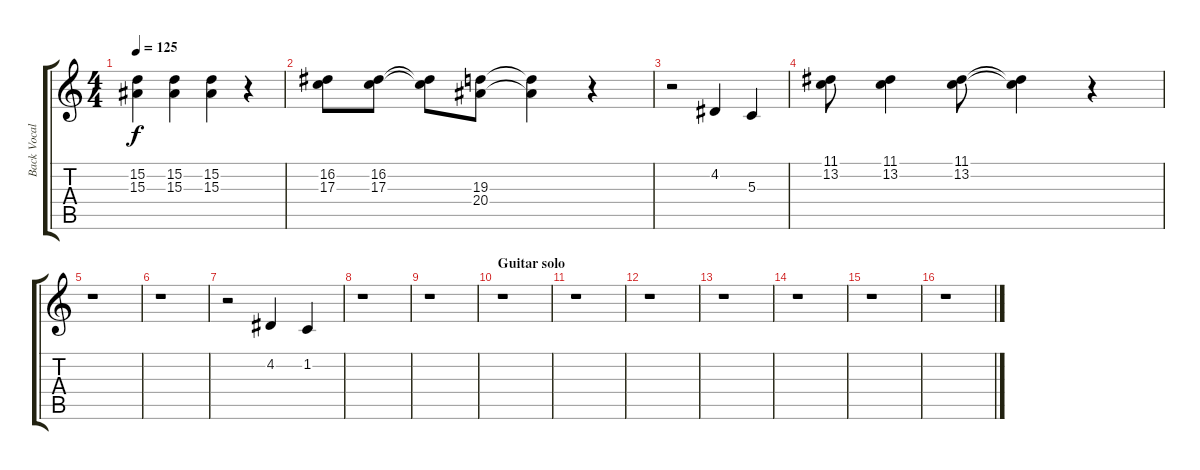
\track ("Back Vocals" "Back Vocal") {instrument baritonesax}
\staff {score tabs}
\tuning (E4 B3 G3 D3 A2 E2) {hide}
\ts (4 4)
\tempo 125
\clef g2
\ks c
(15.2 15.3).4{dy f} (15.2 15.3).4 (15.2 15.3).4 r.4 |
(16.2 17.3).8 (16.2 17.3).8 (16.2{t} 17.3{t}).8 (19.3 20.4).8 (19.3{t} 20.4{t}).4 r.4 |
r.2 4.2.4 5.3.4 |
(11.1 13.2).8 (11.1 13.2).4 (11.1 13.2).8 (11.1{t} 13.2{t}).4 r.4 |
r.1 |
r.1 |
r.2 4.2.4 1.2.4 |
r.1 |
r.1 |
\section ("" "Guitar solo")
r.1 |
r.1 |
r.1 |
r.1 |
r.1 |
r.1 |
r.1
